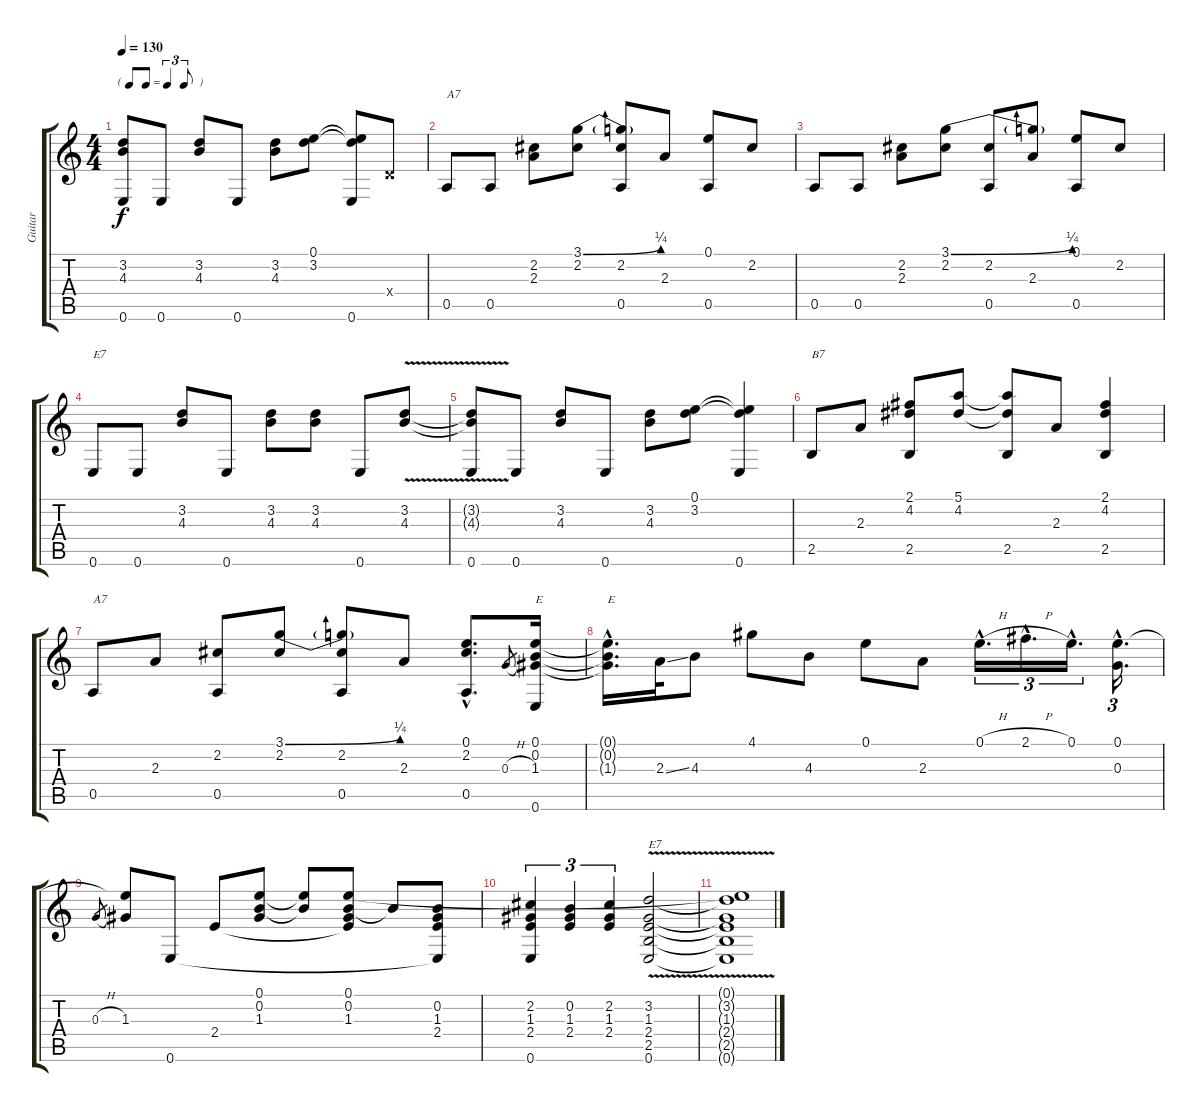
\track ("Guitar" "Guitar") {instrument acousticguitarnylon}
\staff {score tabs}
\tuning (E4 B3 G3 D3 A2 E2) {hide}
\ts (4 4)
\tf triplet8th
\tempo 130
\clef g2
\ks c
(3.2{t} 4.3{t} 0.6).8{dy f} 0.6.8 (3.2 4.3).8 0.6.8 (3.2 4.3).8 (0.1 3.2).8 (0.1{t} 3.2{t} 0.6).8 0.4{x}.8 |
0.5.8{txt "A7"} 0.5.8 (2.2 2.3).8 (3.1{be (bend 0 0 60 1)} 2.2).8 (3.1{t} 2.2 0.5).8 2.3.8 (0.1 0.5).8 2.2.8 |
0.5.8 0.5.8 (2.2 2.3).8 (3.1{be (bend 0 0 60 1)} 2.2).8 (2.2 0.5).8 (3.1{t} 2.3).8 (0.1 0.5).8 2.2.8 |
0.6.8{txt "E7"} 0.6.8 (3.2 4.3).8 0.6.8 (3.2 4.3).8 (3.2 4.3).8 0.6.8 (3.2{v} 4.3{v}).8 |
(3.2{t} 4.3{t} 0.6).8 0.6.8 (3.2 4.3).8 0.6.8 (3.2 4.3).8 (0.1 3.2).8 (0.1{t} 3.2{t} 0.6).4 |
2.5.8{txt "B7"} 2.3.8 (2.1 4.2 2.5).8 (5.1 4.2).8 (5.1{t} 4.2{t} 2.5).8 2.3.8 (2.1 4.2 2.5).4 |
0.5.8{txt "A7"} 2.3.8 (2.2 0.5).8 (3.1{be (bend 0 0 60 1)} 2.2).8 (3.1{t} 2.2 0.5).8 2.3.8 (0.1{hac} 2.2{hac} 0.5{hac}).8{d} 0.3{h}.8{gr} (0.1 0.2 1.3 0.6).16{txt "E"} |
(0.1{hac t} 0.2{hac t} 1.3{hac t}).16{d txt "E"} 2.3{ss}.32 4.3.8 4.1.8 4.3.8 0.1.8 2.3.8 0.1{h hac}.16{d tu (3 2)} 2.1{h hac}.16{d tu (3 2)} 0.1{hac}.16{d tu (3 2)} (0.1{hac} 0.3{hac}).16{d tu (3 2)} |
0.3{h}.8{gr} (0.1{t} 1.3).8 0.6.8 2.4.8 (0.1 0.2 1.3).8 (0.1{t} 0.2{t}).8 (0.1 0.2 1.3 2.4{t}).8 0.2{t}.8 (0.2 1.3 2.4 0.6{t}).8 |
(2.2 1.3 2.4 0.6).4{tu (3 2)} (0.2 1.3 2.4).4{tu (3 2)} (2.2 1.3 2.4).4{tu (3 2)} (3.2{v} 1.3{v} 2.4{v} 2.5{v} 0.6{v}).2{txt "E7"} |
(0.1{t} 3.2{t} 1.3{t} 2.4{t} 2.5{t} 0.6{t}).1{txt ""}
